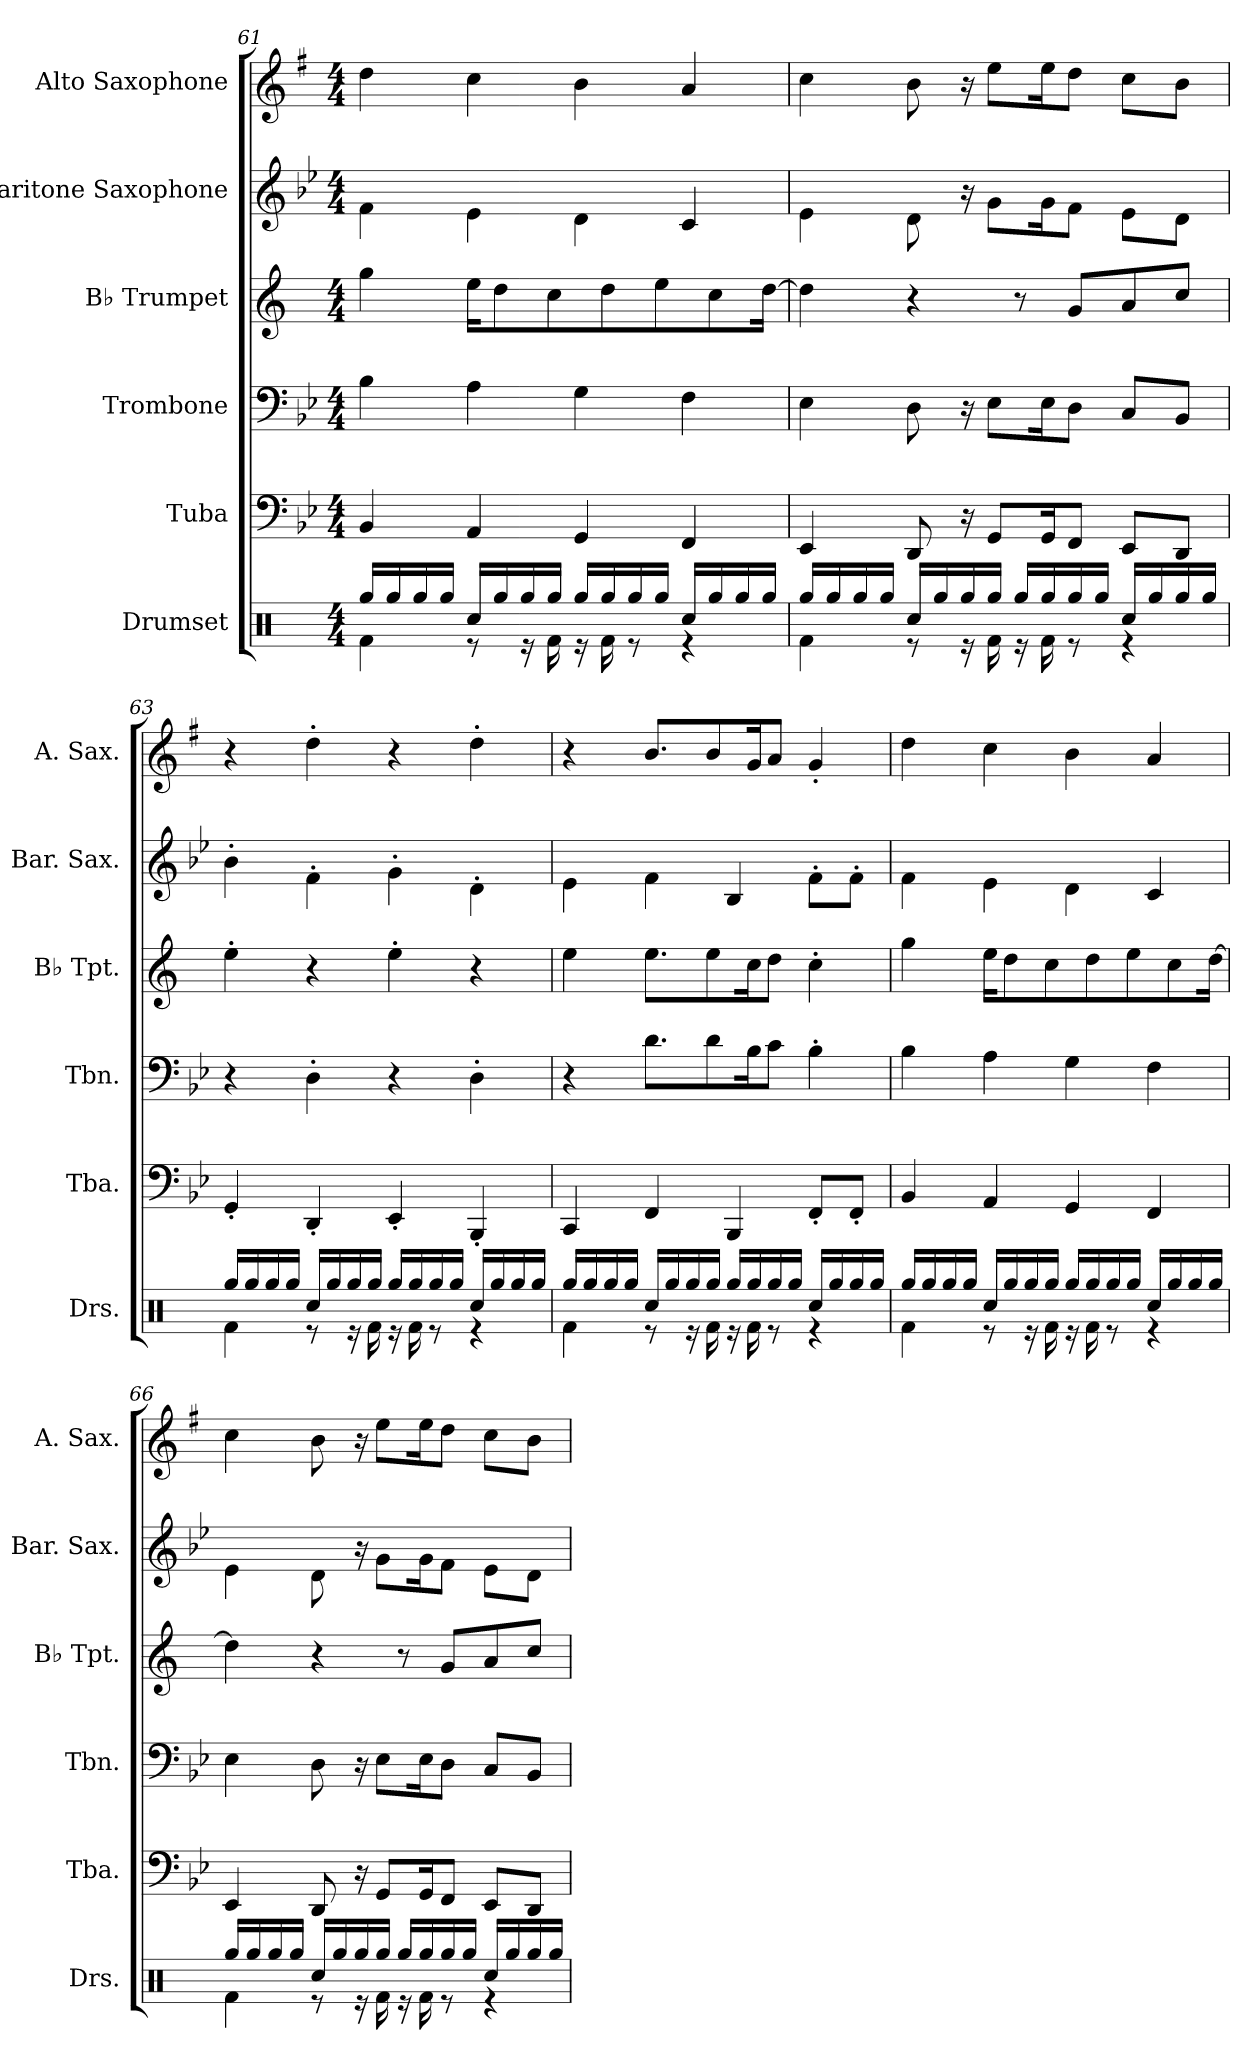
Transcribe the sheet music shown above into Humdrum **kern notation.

**kern	**kern	**kern	**kern	**kern	**kern
*part6	*part5	*part4	*part3	*part2	*part1
*staff6	*staff5	*staff4	*staff3	*staff2	*staff1
*I"Drumset	*I"Tuba	*I"Trombone	*I"B♭ Trumpet	*I"Baritone Saxophone	*I"Alto Saxophone
*I'Drs.	*I'Tba.	*I'Tbn.	*I'B♭ Tpt.	*I'Bar. Sax.	*I'A. Sax.
!!LO:LB:g=z
*clefX	*clefF4	*clefF4	*clefG2	*clefG2	*clefG2
*	*	*	*ITrd1c2	*ITrd12c21	*ITrd5c9
*k[]	*k[b-e-]	*k[b-e-]	*k[b-e-]	*k[b-e-]	*k[b-e-]
*M4/4	*M4/4	*M4/4	*M4/4	*M4/4	*M4/4
=61	=61	=61	=61	=61	=61
*^	*	*	*	*	*
16Rgg/LL	4Rf\	4BB-/	4B-\	4ff\	4F\	4f\
16Rgg/	.	.	.	.	.	.
16Rgg/	.	.	.	.	.	.
16Rgg/JJ	.	.	.	.	.	.
16Rcc/LL	8r	4AA/	4A\	16dd\KL	4E-\	4e-\
16Rgg/	.	.	.	8cc\	.	.
16Rgg/	16r	.	.	.	.	.
16Rgg/JJ	16Rf\	.	.	8b-\	.	.
16Rgg/LL	16r	4GG/	4G\	.	4D\	4d\
16Rgg/	16Rf\	.	.	8cc\	.	.
16Rgg/	8r	.	.	.	.	.
16Rgg/JJ	.	.	.	8dd\	.	.
16Rcc/LL	4r	4FF/	4F\	.	4C/	4c/
16Rgg/	.	.	.	8b-\	.	.
16Rgg/	.	.	.	.	.	.
16Rgg/JJ	.	.	.	[16cc\Jk	.	.
=62	=62	=62	=62	=62	=62	=62
16Rgg/LL	4Rf\	4EE-/	4E-\	4cc\]	4E-\	4e-\
16Rgg/	.	.	.	.	.	.
16Rgg/	.	.	.	.	.	.
16Rgg/JJ	.	.	.	.	.	.
16Rcc/LL	8r	8DD/	8D\	4r	8D\	8d\
16Rgg/	.	.	.	.	.	.
16Rgg/	16r	16r	16r	.	16r	16r
16Rgg/JJ	16Rf\	8GG/L	8E-\L	.	8G\L	8g\L
16Rgg/LL	16r	.	.	8r	.	.
16Rgg/	16Rf\	16GG/K	16E-\K	.	16G\K	16g\K
16Rgg/	8r	8FF/J	8D\J	8f/L	8F\J	8f\J
16Rgg/JJ	.	.	.	.	.	.
16Rcc/LL	4r	8EE-/L	8C/L	8g/	8E-\L	8e-\L
16Rgg/	.	.	.	.	.	.
16Rgg/	.	8DD/J	8BB-/J	8b-/J	8D\J	8d\J
16Rgg/JJ	.	.	.	.	.	.
!!LO:PB:g=z
=63	=63	=63	=63	=63	=63	=63
16Rgg/LL	4Rf\	4GG'/	4r	4dd'\	4B-'\	4r
16Rgg/	.	.	.	.	.	.
16Rgg/	.	.	.	.	.	.
16Rgg/JJ	.	.	.	.	.	.
16Rcc/LL	8r	4DD'/	4D'\	4r	4F'\	4f'\
16Rgg/	.	.	.	.	.	.
16Rgg/	16r	.	.	.	.	.
16Rgg/JJ	16Rf\	.	.	.	.	.
16Rgg/LL	16r	4EE-'/	4r	4dd'\	4G'\	4r
16Rgg/	16Rf\	.	.	.	.	.
16Rgg/	8r	.	.	.	.	.
16Rgg/JJ	.	.	.	.	.	.
16Rcc/LL	4r	4BBB-'/	4D'\	4r	4D'\	4f'\
16Rgg/	.	.	.	.	.	.
16Rgg/	.	.	.	.	.	.
16Rgg/JJ	.	.	.	.	.	.
=64	=64	=64	=64	=64	=64	=64
16Rgg/LL	4Rf\	4CC/	4r	4dd\	4E-\	4r
16Rgg/	.	.	.	.	.	.
16Rgg/	.	.	.	.	.	.
16Rgg/JJ	.	.	.	.	.	.
16Rcc/LL	8r	4FF/	8.d\L	8.dd\L	4F\	8.d/L
16Rgg/	.	.	.	.	.	.
16Rgg/	16r	.	.	.	.	.
16Rgg/JJ	16Rf\	.	8d\	8dd\	.	8d/
16Rgg/LL	16r	4BBB-/	.	.	4BB-/	.
16Rgg/	16Rf\	.	16B-\K	16b-\K	.	16B-/K
16Rgg/	8r	.	8c\J	8cc\J	.	8c/J
16Rgg/JJ	.	.	.	.	.	.
16Rcc/LL	4r	8FF'/L	4B-'\	4b-'\	8F'\L	4B-'/
16Rgg/	.	.	.	.	.	.
16Rgg/	.	8FF'/J	.	.	8F'\J	.
16Rgg/JJ	.	.	.	.	.	.
!!LO:LB:g=z
=65	=65	=65	=65	=65	=65	=65
16Rgg/LL	4Rf\	4BB-/	4B-\	4ff\	4F\	4f\
16Rgg/	.	.	.	.	.	.
16Rgg/	.	.	.	.	.	.
16Rgg/JJ	.	.	.	.	.	.
16Rcc/LL	8r	4AA/	4A\	16dd\KL	4E-\	4e-\
16Rgg/	.	.	.	8cc\	.	.
16Rgg/	16r	.	.	.	.	.
16Rgg/JJ	16Rf\	.	.	8b-\	.	.
16Rgg/LL	16r	4GG/	4G\	.	4D\	4d\
16Rgg/	16Rf\	.	.	8cc\	.	.
16Rgg/	8r	.	.	.	.	.
16Rgg/JJ	.	.	.	8dd\	.	.
16Rcc/LL	4r	4FF/	4F\	.	4C/	4c/
16Rgg/	.	.	.	8b-\	.	.
16Rgg/	.	.	.	.	.	.
16Rgg/JJ	.	.	.	[16cc\Jk	.	.
=66	=66	=66	=66	=66	=66	=66
16Rgg/LL	4Rf\	4EE-/	4E-\	4cc\]	4E-\	4e-\
16Rgg/	.	.	.	.	.	.
16Rgg/	.	.	.	.	.	.
16Rgg/JJ	.	.	.	.	.	.
16Rcc/LL	8r	8DD/	8D\	4r	8D\	8d\
16Rgg/	.	.	.	.	.	.
16Rgg/	16r	16r	16r	.	16r	16r
16Rgg/JJ	16Rf\	8GG/L	8E-\L	.	8G\L	8g\L
16Rgg/LL	16r	.	.	8r	.	.
16Rgg/	16Rf\	16GG/K	16E-\K	.	16G\K	16g\K
16Rgg/	8r	8FF/J	8D\J	8f/L	8F\J	8f\J
16Rgg/JJ	.	.	.	.	.	.
16Rcc/LL	4r	8EE-/L	8C/L	8g/	8E-\L	8e-\L
16Rgg/	.	.	.	.	.	.
16Rgg/	.	8DD/J	8BB-/J	8b-/J	8D\J	8d\J
16Rgg/JJ	.	.	.	.	.	.
*v	*v	*	*	*	*	*
=	=	=	=	=	=
*-	*-	*-	*-	*-	*-
